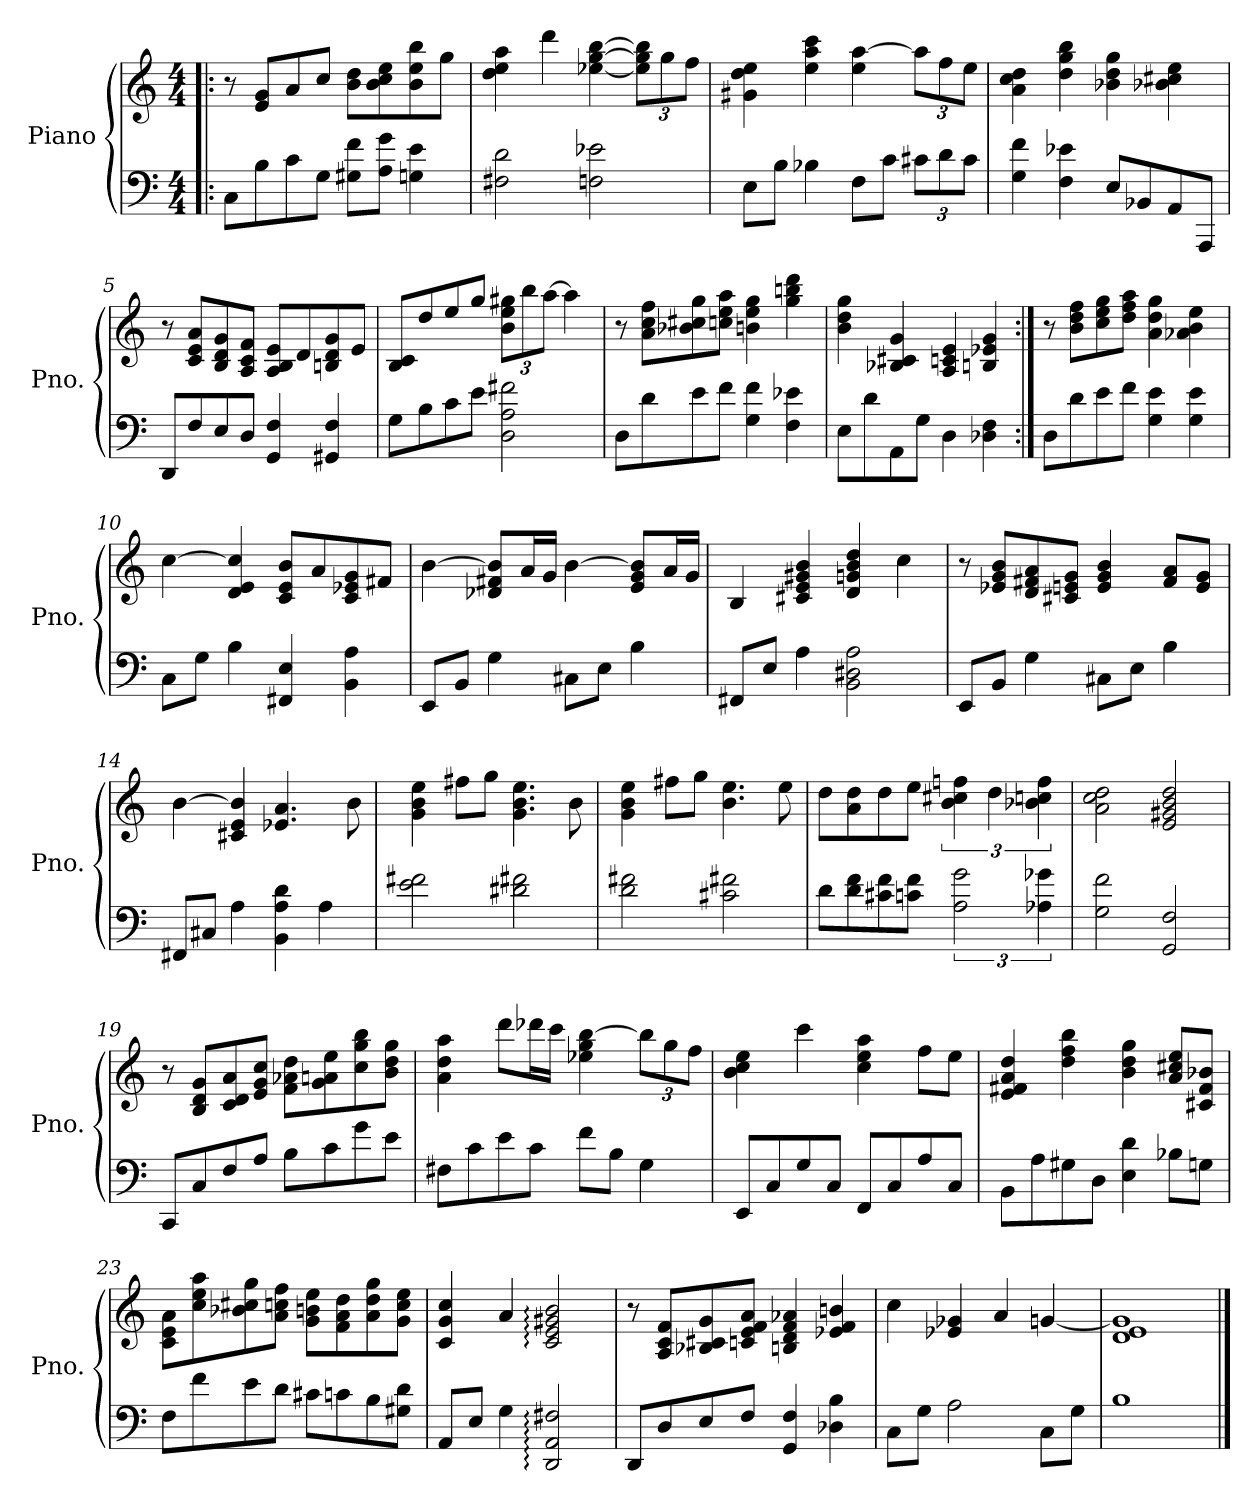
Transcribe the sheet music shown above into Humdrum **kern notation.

**kern	**kern
*part1	*part1
*staff2	*staff1
*I"Piano	*
*I'Pno.	*
*clefF4	*clefG2
*k[]	*k[]
*M4/4	*M4/4
*MM90	*MM90
=1!|:	=1!|:
8C\L	8r
8B\	8e/ 8g/L
8c\	8a/
8G\J	8cc/J
8G#X\ 8f\L	8b\ 8dd\L
8A\ 8g\J	8b\ 8cc\ 8ee\
4Gn\ 4e\	8b\ 8ee\ 8bb\
.	8gg\J
=2	=2
2F#X\ 2d\	4dd\ 4ee\ 4aa\
.	4ddd\
2Fn\ 2e-X\	[4ee-X\ [4gg\ [4bb\
*	*Xbrackettup
.	12ee-\] 12gg\] 12bb\]L
.	12gg\
.	12ff\J
=3	=3
8E\L	4g#X\ 4dd\ 4ee\
8B\J	.
4B-X\	4ee\ 4aa\ 4ccc\
8F\L	4ee\ [4aa\
8c\J	.
*Xbrackettup	*
12c#X\L	12aa\L]
12d\	12ff\
12c#\J	12ee\J
=4	=4
4G\ 4f\	4a\ 4cc\ 4dd\
4F\ 4e-X\	4dd\ 4gg\ 4bb\
8E/L	4b-X\ 4dd\ 4gg\
8BB-X/	.
8AA/	4b-X\ 4cc#X\ 4ee\
8AAA/J	.
!!LO:LB:g=z
=5	=5
8DD/L	8r
8F/	8c/ 8e/ 8a/L
8E/	8B/ 8d/ 8g/
8D/J	8A/ 8c/ 8f/J
4GG/ 4F/	8A/ 8B/ 8e/L
.	8d/
4GG#X/ 4F/	8Bn/ 8d/ 8g/
.	8e/J
=6	=6
8G\L	8B/ 8c/L
8B\	8dd/
8c\	8ee/
8e\J	8gg/J
2D\ 2A\ 2f#X\	12b\ 12ee\ 12gg#X\L
.	12bb\
.	[12aa\J
.	4aa\]
=7	=7
8D\L	8r
8d\	8a\ 8cc\ 8ff\L
8e\	8b-X\ 8cc#X\ 8gg\
8f\J	8ccn\ 8ee\ 8aa\J
4G\ 4f\	4bn\ 4ee\ 4gg\
4F\ 4e-X\	4gg\ 4bbn\ 4ddd\
=8	=8
8E\L	4b\ 4dd\ 4gg\
8d\	.
8AA\	4B-X/ 4c#X/ 4g/
8G\J	.
4D\	4A/ 4cn/ 4e/
4D-X\ 4F\	4Bn/ 4e-X/ 4g/
=9:|!	=9:|!
8D\L	8r
8d\	8b\ 8dd\ 8ff\L
8e\	8cc\ 8ee\ 8gg\
8f\J	8dd\ 8ff\ 8aa\J
4G\ 4e\	4a\ 4dd\ 4gg\
4G\ 4e\	4a-X\ 4b\ 4ee\
!!LO:LB:g=z
=10	=10
8C\L	[4cc\
8G\J	.
4B\	4d/ 4e/ 4cc/]
4FF#X/ 4E/	8c/ 8e/ 8b/L
.	8a/
4BB\ 4A\	8c/ 8e-X/ 8g/
.	8f#X/J
=11	=11
8EE/L	[4b\
8BB/J	.
4G\	8d-X/ 8f#X/ 8b/]L
.	16a/L
.	16g/JJ
8C#X\L	[4b\
8E\J	.
4B\	8e/ 8g/ 8b/]L
.	16a/L
.	16g/JJ
=12	=12
8FF#X/L	4B/
8E/J	.
4A\	4c#X/ 4e/ 4g#X/ 4b/
2BB\ 2D#X\ 2A\	4d/ 4gn/ 4b/ 4dd/
.	4cc\
=13	=13
8EE/L	8r
8BB/J	8e-X/ 8g/ 8b/L
4G\	8d/ 8f#X/ 8a/
.	8c#X/ 8en/ 8g/J
8C#X\L	4e/ 4g/ 4b/
8E\J	.
4B\	8f#/ 8a/L
.	8e/ 8g/J
=14	=14
8FF#X/L	[4b\
8C#X/J	.
4A\	4c#X/ 4e/ 4b/]
4BB\ 4A\ 4d\	4.e-X/ 4.a/
4A\	.
.	8b\
=15	=15
2e\ 2f#X\	4g\ 4b\ 4ee\
.	8ff#X\L
.	8gg\J
2d#X\ 2f#X\	4.g\ 4.b\ 4.ee\
.	8b\
!!LO:LB:g=z
=16	=16
2d\ 2f#X\	4g\ 4b\ 4ee\
.	8ff#X\L
.	8gg\J
2c#X\ 2f#X\	4.b\ 4.ee\
.	8ee\
=17	=17
8d\L	8dd\L
8d\ 8f\	8a\ 8dd\
8c#X\ 8f\	8dd\
8cn\ 8f\J	8ee\J
*brackettup	*brackettup
3A\ 3g\	6b\ 6cc#X\ 6ffn\
.	6dd\
6A-X\ 6g-X\	6b-X\ 6ccn\ 6ff\
=18	=18
2G\ 2f\	2a\ 2cc\ 2dd\
2GG/ 2F/	2e/ 2g#X/ 2b/ 2dd/
=19	=19
8CC/L	8r
8C/	8B/ 8d/ 8g/L
8F/	8c/ 8d/ 8a/
8A/J	8e/ 8g/ 8cc/J
8B\L	8f\ 8a-X\ 8dd\L
8c\	8g\ 8an\ 8ee\
8g\	8cc\ 8gg\ 8bb\
8e\J	8b\ 8dd\ 8gg\J
=20	=20
8F#X\L	4a\ 4dd\ 4aa\
8c\	.
8e\	8ddd\L
8c\J	16ddd-X\L
.	16ccc\JJ
8f\L	4ee-X\ 4gg\ [4bb\
8B\J	.
*	*Xbrackettup
4G\	12bb\L]
.	12gg\
.	12ff\J
!!LO:LB:g=z
=21	=21
8EE/L	4b\ 4cc\ 4ee\
8C/	.
8G/	4ccc\
8C/J	.
8FF/L	4cc\ 4ee\ 4aa\
8C/	.
8A/	8ff\L
8C/J	8ee\J
=22	=22
8BB\L	4e/ 4f#X/ 4a/ 4dd/
8A\	.
8G#X\	4dd\ 4ff\ 4bb\
8D\J	.
4E\ 4d\	4b\ 4dd\ 4gg\
8B-X\L	8a/ 8cc#X/ 8ee/L
8Gn\J	8c#X/ 8f#/ 8b-X/J
=23	=23
8F\L	8c\ 8e\ 8a\L
8f\	8cc\ 8ee\ 8aa\
8e\	8b-X\ 8cc#X\ 8gg\
8d\J	8a\ 8ccn\ 8ff\J
8c#X\L	8g\ 8bn\ 8ee\L
8cn\	8f\ 8a\ 8dd\
8B\	8a\ 8dd\ 8gg\
8G#X\ 8d\J	8g\ 8cc\ 8ee\J
=24	=24
8AA/L	4c/ 4g/ 4cc/
8E/J	.
4G\	4a/
2DD/: 2AA/: 2F#X/:	2c/: 2e/: 2g#X/: 2b/:
=25	=25
8DD/L	8r
8D/	8A/ 8c/ 8f/L
8E/	8B-X/ 8c#X/ 8g/
8F/J	8cn/ 8e/ 8f/ 8a/J
4GG/ 4F/	4Bn/ 4d/ 4f/ 4a-X/
4D-X\ 4B\	4e-X/ 4f/ 4bn/
!!LO:LB:g=z
=26	=26
8C\L	4cc\
8G\J	.
2A\	4e-X/ 4g-X/
.	4a/
8C\L	[4gn/
8G\J	.
=27	=27
1B	1d 1e 1g]
==	==
*-	*-
